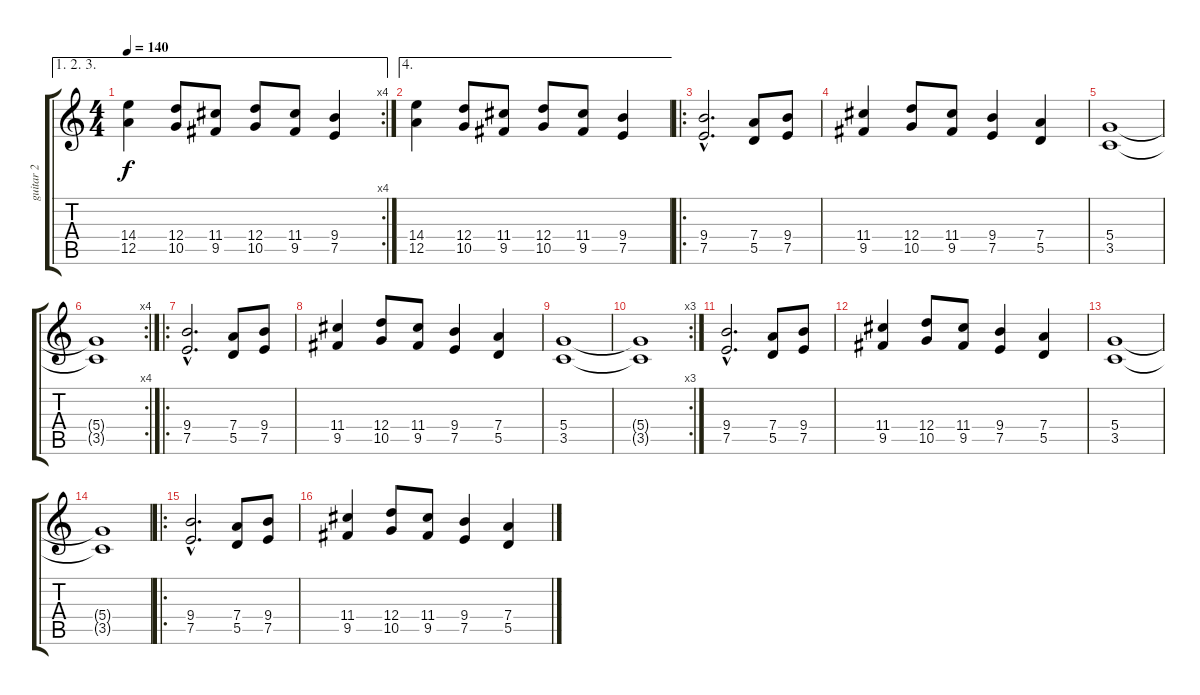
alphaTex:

\track ("guitar 2" "guitar 2") {instrument distortionguitar}
\staff {score tabs}
\tuning (E4 B3 G3 D3 A2 E2) {hide}
\ae (1 2 3)
\rc 4
\ts (4 4)
\tempo 140
\clef g2
\ks c
(14.4 12.5).4{dy f} (12.4 10.5).8 (11.4 9.5).8 (12.4 10.5).8 (11.4 9.5).8 (9.4 7.5).4 |
\ae 4
(14.4 12.5).4 (12.4 10.5).8 (11.4 9.5).8 (12.4 10.5).8 (11.4 9.5).8 (9.4 7.5).4 |
\ro
(9.4{hac} 7.5{hac}).2{d} (7.4 5.5).8 (9.4 7.5).8 |
(11.4 9.5).4 (12.4 10.5).8 (11.4 9.5).8 (9.4 7.5).4 (7.4 5.5).4 |
(5.4 3.5).1 |
\rc 4
(5.4{t} 3.5{t}).1 |
\ro
(9.4{hac} 7.5{hac}).2{d} (7.4 5.5).8 (9.4 7.5).8 |
(11.4 9.5).4 (12.4 10.5).8 (11.4 9.5).8 (9.4 7.5).4 (7.4 5.5).4 |
(5.4 3.5).1 |
\rc 3
(5.4{t} 3.5{t}).1 |
(9.4{hac} 7.5{hac}).2{d} (7.4 5.5).8 (9.4 7.5).8 |
(11.4 9.5).4 (12.4 10.5).8 (11.4 9.5).8 (9.4 7.5).4 (7.4 5.5).4 |
(5.4 3.5).1 |
(5.4{t} 3.5{t}).1 |
\ro
(9.4{hac} 7.5{hac}).2{d} (7.4 5.5).8 (9.4 7.5).8 |
(11.4 9.5).4 (12.4 10.5).8 (11.4 9.5).8 (9.4 7.5).4 (7.4 5.5).4
